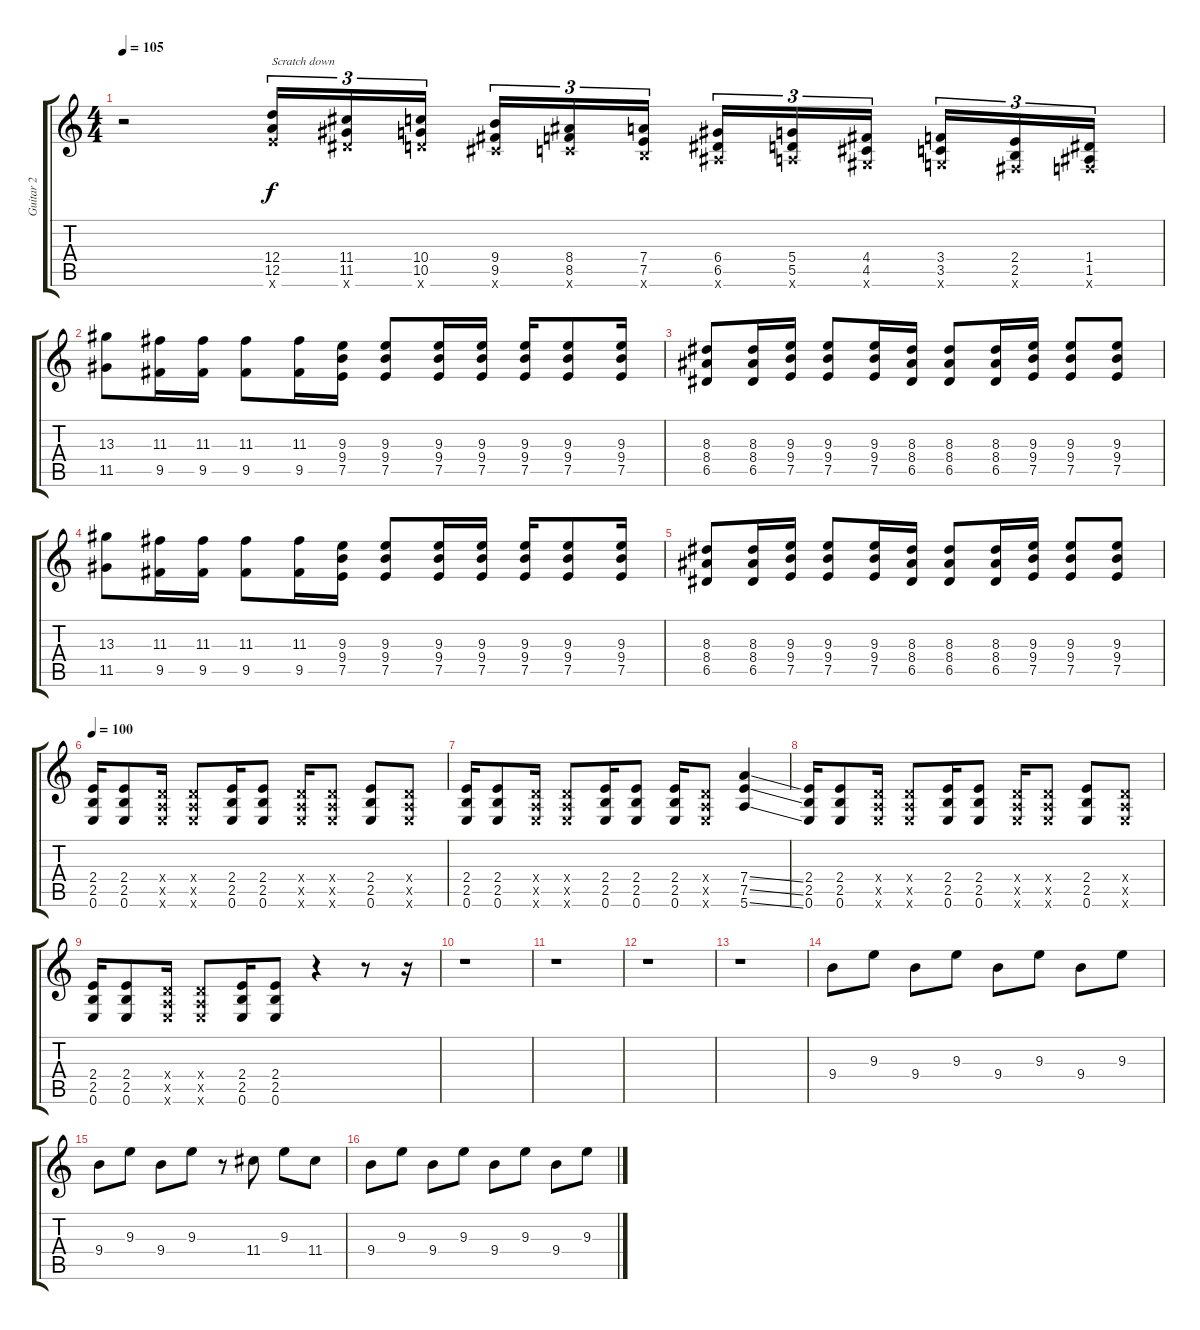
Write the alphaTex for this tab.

\track ("Guitar 2" "Guitar 2") {instrument distortionguitar}
\staff {score tabs}
\tuning (E4 B3 G3 D3 A2 E2) {hide}
\ts (4 4)
\tempo 105
\clef g2
\ks c
r.2{dy f} (12.4 12.5 12.6{x}).16{tu (3 2) txt "Scratch down" volume 16 instrument guitarfretnoise} (11.4 11.5 11.6{x}).16{tu (3 2)} (10.4 10.5 10.6{x}).16{tu (3 2) beam splitsecondary} (9.4 9.5 9.6{x}).16{tu (3 2)} (8.4 8.5 8.6{x}).16{tu (3 2)} (7.4 7.5 7.6{x}).16{tu (3 2)} (6.4 6.5 6.6{x}).16{tu (3 2)} (5.4 5.5 5.6{x}).16{tu (3 2)} (4.4 4.5 4.6{x}).16{tu (3 2) beam splitsecondary} (3.4 3.5 3.6{x}).16{tu (3 2)} (2.4 2.5 2.6{x}).16{tu (3 2)} (1.4 1.5 1.6{x}).16{tu (3 2)} |
(13.3 11.5).8{volume 8 instrument distortionguitar} (11.3 9.5).16 (11.3 9.5).16 (11.3 9.5).8 (11.3 9.5).16 (9.3 9.4 7.5).16 (9.3 9.4 7.5).8 (9.3 9.4 7.5).16 (9.3 9.4 7.5).16 (9.3 9.4 7.5).16 (9.3 9.4 7.5).8 (9.3 9.4 7.5).16 |
(8.3 8.4 6.5).8 (8.3 8.4 6.5).16 (9.3 9.4 7.5).16 (9.3 9.4 7.5).8 (9.3 9.4 7.5).16 (8.3 8.4 6.5).16 (8.3 8.4 6.5).8 (8.3 8.4 6.5).16 (9.3 9.4 7.5).16 (9.3 9.4 7.5).8 (9.3 9.4 7.5).8 |
(13.3 11.5).8{volume 8 instrument distortionguitar} (11.3 9.5).16 (11.3 9.5).16 (11.3 9.5).8 (11.3 9.5).16 (9.3 9.4 7.5).16 (9.3 9.4 7.5).8 (9.3 9.4 7.5).16 (9.3 9.4 7.5).16 (9.3 9.4 7.5).16 (9.3 9.4 7.5).8 (9.3 9.4 7.5).16 |
(8.3 8.4 6.5).8 (8.3 8.4 6.5).16 (9.3 9.4 7.5).16 (9.3 9.4 7.5).8 (9.3 9.4 7.5).16 (8.3 8.4 6.5).16 (8.3 8.4 6.5).8 (8.3 8.4 6.5).16 (9.3 9.4 7.5).16 (9.3 9.4 7.5).8 (9.3 9.4 7.5).8 |
\tempo 100
(2.4 2.5 0.6).16 (2.4 2.5 0.6).8 (0.4{x} 0.5{x} 0.6{x}).16 (0.4{x} 0.5{x} 0.6{x}).8 (2.4 2.5 0.6).16 (2.4 2.5 0.6).8 (0.4{x} 0.5{x} 0.6{x}).16 (0.4{x} 0.5{x} 0.6{x}).8 (2.4 2.5 0.6).8 (0.4{x} 0.5{x} 0.6{x}).8 |
(2.4 2.5 0.6).16 (2.4 2.5 0.6).8 (0.4{x} 0.5{x} 0.6{x}).16 (0.4{x} 0.5{x} 0.6{x}).8 (2.4 2.5 0.6).16 (2.4 2.5 0.6).8 (2.4 2.5 0.6).16 (0.4{x} 0.5{x} 0.6{x}).8 (7.4{ss} 7.5{ss} 5.6{ss}).4 |
(2.4 2.5 0.6).16 (2.4 2.5 0.6).8 (0.4{x} 0.5{x} 0.6{x}).16 (0.4{x} 0.5{x} 0.6{x}).8 (2.4 2.5 0.6).16 (2.4 2.5 0.6).8 (0.4{x} 0.5{x} 0.6{x}).16 (0.4{x} 0.5{x} 0.6{x}).8 (2.4 2.5 0.6).8 (0.4{x} 0.5{x} 0.6{x}).8 |
(2.4 2.5 0.6).16 (2.4 2.5 0.6).8 (0.4{x} 0.5{x} 0.6{x}).16 (0.4{x} 0.5{x} 0.6{x}).8 (2.4 2.5 0.6).16 (2.4 2.5 0.6).8 r.4 r.8 r.16 |
r.1 |
r.1 |
r.1 |
r.1 |
9.4.8{instrument electricguitarclean} 9.3.8 9.4.8 9.3.8 9.4.8 9.3.8 9.4.8 9.3.8 |
9.4.8 9.3.8 9.4.8 9.3.8 r.8 11.4.8 9.3.8 11.4.8 |
9.4.8 9.3.8 9.4.8 9.3.8 9.4.8 9.3.8 9.4.8 9.3.8
